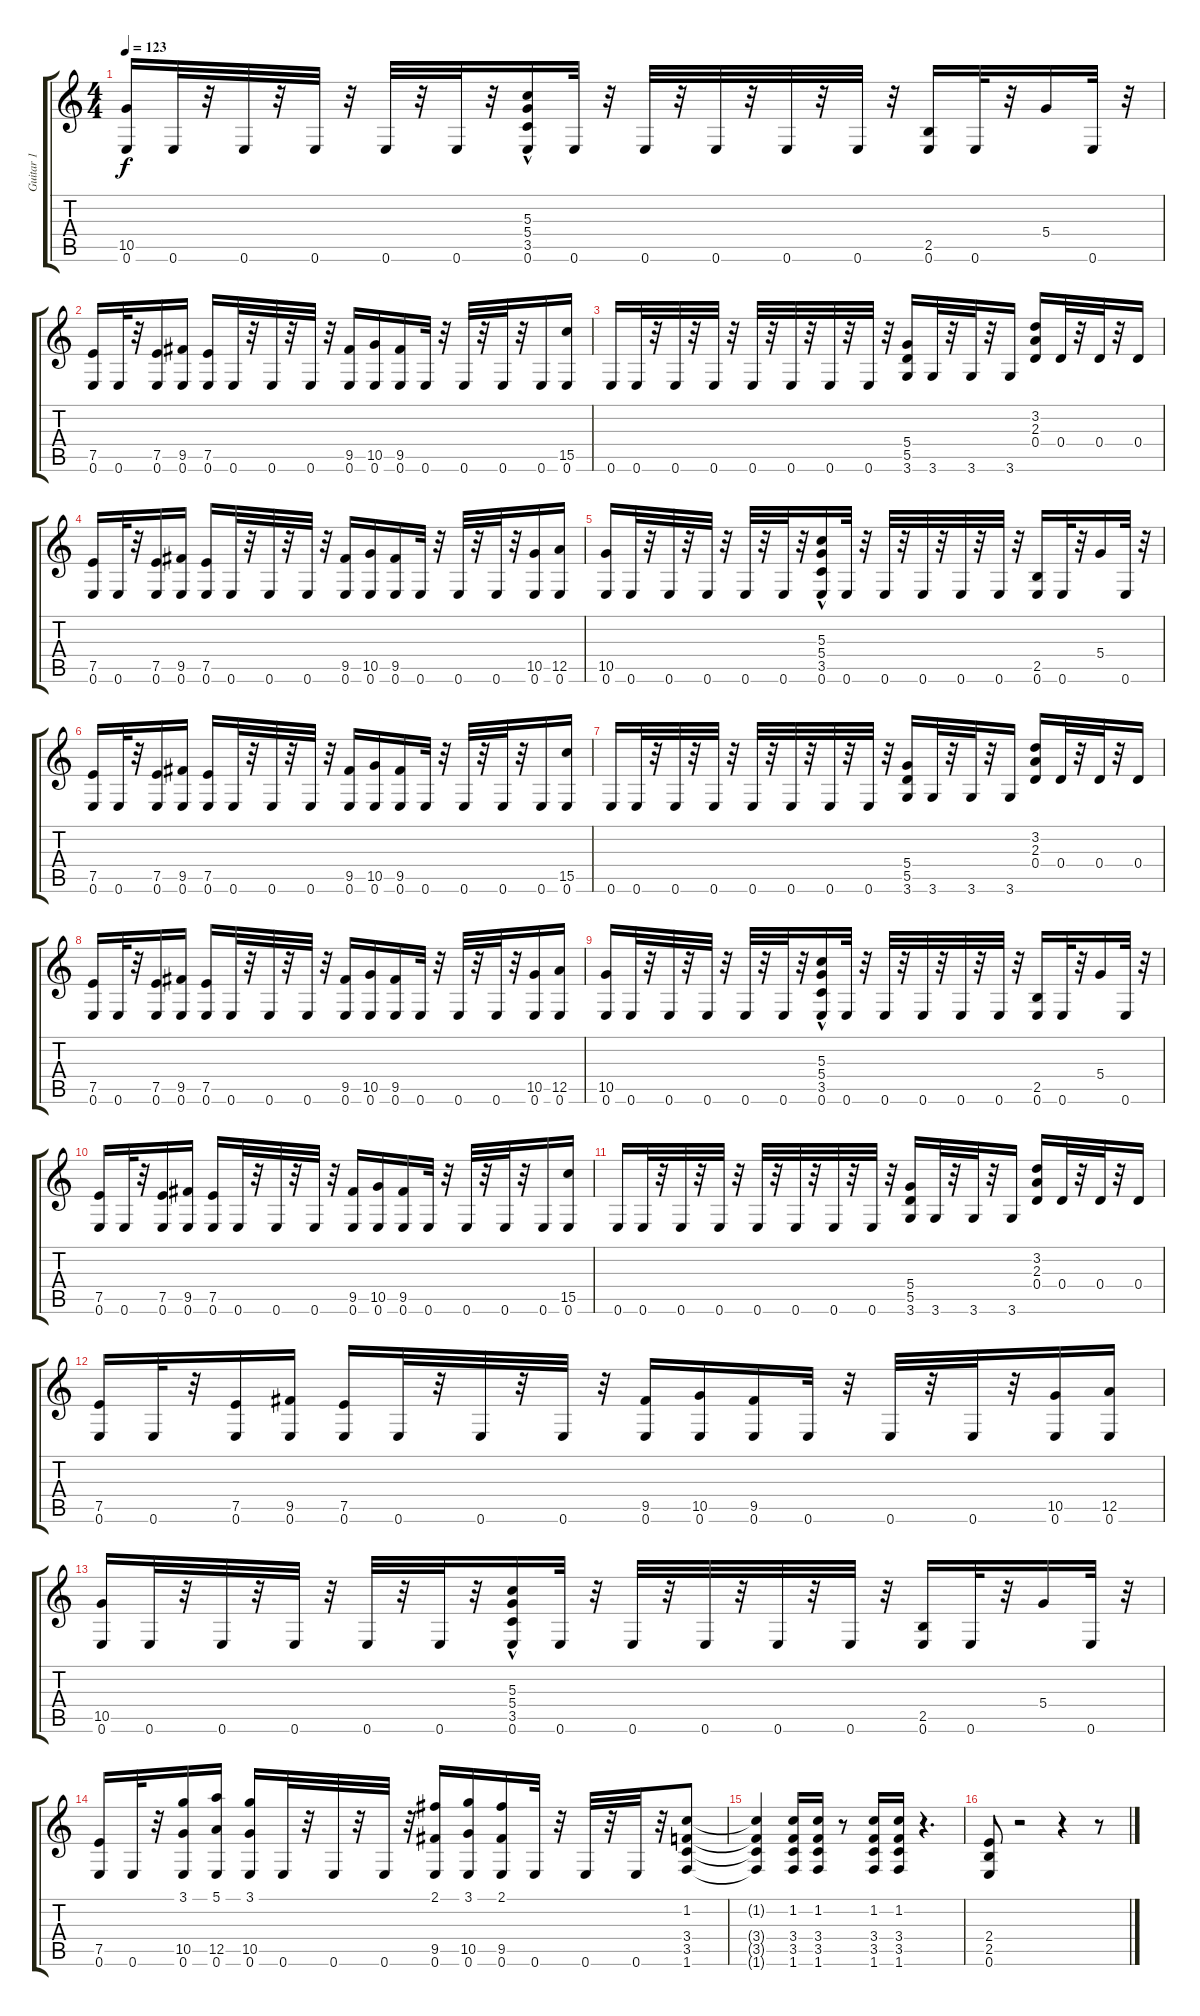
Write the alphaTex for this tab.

\track ("Guitar 1" "Guitar 1") {instrument overdrivenguitar}
\staff {score tabs}
\tuning (E4 B3 G3 D3 A2 E2) {hide}
\ts (4 4)
\tempo 123
\clef g2
\ks c
(10.5 0.6).16{dy f} 0.6.32 r.32 0.6.32 r.32 0.6.32 r.32 0.6.32 r.32 0.6.32 r.32 (5.3{hac} 5.4 3.5{hac} 0.6).16 0.6.32 r.32 0.6.32 r.32 0.6.32 r.32 0.6.32 r.32 0.6.32 r.32 (2.5 0.6).16 0.6.32 r.32 5.4.16 0.6.32 r.32 |
(7.5 0.6).16 0.6.32 r.32 (7.5 0.6).16 (9.5 0.6).16 (7.5 0.6).16 0.6.32 r.32 0.6.32 r.32 0.6.32 r.32 (9.5 0.6).16 (10.5 0.6).16 (9.5 0.6).16 0.6.32 r.32 0.6.32 r.32 0.6.32 r.32 0.6.16 (15.5 0.6).16 |
0.6.16 0.6.32 r.32 0.6.32 r.32 0.6.32 r.32 0.6.32 r.32 0.6.32 r.32 0.6.32 r.32 0.6.32 r.32 (5.4 5.5 3.6).16 3.6.32 r.32 3.6.32 r.32 3.6.16 (3.2 2.3 0.4).16 0.4.32 r.32 0.4.32 r.32 0.4.16 |
(7.5 0.6).16 0.6.32 r.32 (7.5 0.6).16 (9.5 0.6).16 (7.5 0.6).16 0.6.32 r.32 0.6.32 r.32 0.6.32 r.32 (9.5 0.6).16 (10.5 0.6).16 (9.5 0.6).16 0.6.32 r.32 0.6.32 r.32 0.6.32 r.32 (10.5 0.6).16 (12.5 0.6).16 |
(10.5 0.6).16 0.6.32 r.32 0.6.32 r.32 0.6.32 r.32 0.6.32 r.32 0.6.32 r.32 (5.3{hac} 5.4 3.5{hac} 0.6).16 0.6.32 r.32 0.6.32 r.32 0.6.32 r.32 0.6.32 r.32 0.6.32 r.32 (2.5 0.6).16 0.6.32 r.32 5.4.16 0.6.32 r.32 |
(7.5 0.6).16 0.6.32 r.32 (7.5 0.6).16 (9.5 0.6).16 (7.5 0.6).16 0.6.32 r.32 0.6.32 r.32 0.6.32 r.32 (9.5 0.6).16 (10.5 0.6).16 (9.5 0.6).16 0.6.32 r.32 0.6.32 r.32 0.6.32 r.32 0.6.16 (15.5 0.6).16 |
0.6.16 0.6.32 r.32 0.6.32 r.32 0.6.32 r.32 0.6.32 r.32 0.6.32 r.32 0.6.32 r.32 0.6.32 r.32 (5.4 5.5 3.6).16 3.6.32 r.32 3.6.32 r.32 3.6.16 (3.2 2.3 0.4).16 0.4.32 r.32 0.4.32 r.32 0.4.16 |
(7.5 0.6).16 0.6.32 r.32 (7.5 0.6).16 (9.5 0.6).16 (7.5 0.6).16 0.6.32 r.32 0.6.32 r.32 0.6.32 r.32 (9.5 0.6).16 (10.5 0.6).16 (9.5 0.6).16 0.6.32 r.32 0.6.32 r.32 0.6.32 r.32 (10.5 0.6).16 (12.5 0.6).16 |
(10.5 0.6).16 0.6.32 r.32 0.6.32 r.32 0.6.32 r.32 0.6.32 r.32 0.6.32 r.32 (5.3{hac} 5.4 3.5{hac} 0.6).16 0.6.32 r.32 0.6.32 r.32 0.6.32 r.32 0.6.32 r.32 0.6.32 r.32 (2.5 0.6).16 0.6.32 r.32 5.4.16 0.6.32 r.32 |
(7.5 0.6).16 0.6.32 r.32 (7.5 0.6).16 (9.5 0.6).16 (7.5 0.6).16 0.6.32 r.32 0.6.32 r.32 0.6.32 r.32 (9.5 0.6).16 (10.5 0.6).16 (9.5 0.6).16 0.6.32 r.32 0.6.32 r.32 0.6.32 r.32 0.6.16 (15.5 0.6).16 |
0.6.16 0.6.32 r.32 0.6.32 r.32 0.6.32 r.32 0.6.32 r.32 0.6.32 r.32 0.6.32 r.32 0.6.32 r.32 (5.4 5.5 3.6).16 3.6.32 r.32 3.6.32 r.32 3.6.16 (3.2 2.3 0.4).16 0.4.32 r.32 0.4.32 r.32 0.4.16 |
(7.5 0.6).16 0.6.32 r.32 (7.5 0.6).16 (9.5 0.6).16 (7.5 0.6).16 0.6.32 r.32 0.6.32 r.32 0.6.32 r.32 (9.5 0.6).16 (10.5 0.6).16 (9.5 0.6).16 0.6.32 r.32 0.6.32 r.32 0.6.32 r.32 (10.5 0.6).16 (12.5 0.6).16 |
(10.5 0.6).16 0.6.32 r.32 0.6.32 r.32 0.6.32 r.32 0.6.32 r.32 0.6.32 r.32 (5.3{hac} 5.4 3.5{hac} 0.6).16 0.6.32 r.32 0.6.32 r.32 0.6.32 r.32 0.6.32 r.32 0.6.32 r.32 (2.5 0.6).16 0.6.32 r.32 5.4.16 0.6.32 r.32 |
(7.5 0.6).16 0.6.32 r.32 (3.1 10.5 0.6).16 (5.1 12.5 0.6).16 (3.1 10.5 0.6).16 0.6.32 r.32 0.6.32 r.32 0.6.32 r.32 (2.1 9.5 0.6).16 (3.1 10.5 0.6).16 (2.1 9.5 0.6).16 0.6.32 r.32 0.6.32 r.32 0.6.32 r.32 (1.2 3.4 3.5 1.6).8 |
(1.2{t} 3.4{t} 3.5{t} 1.6{t}).4 (1.2 3.4 3.5 1.6).16 (1.2 3.4 3.5 1.6).16 r.8 (1.2 3.4 3.5 1.6).16 (1.2 3.4 3.5 1.6).16 r.4{d} |
(2.4 2.5 0.6).8 r.2 r.4 r.8
